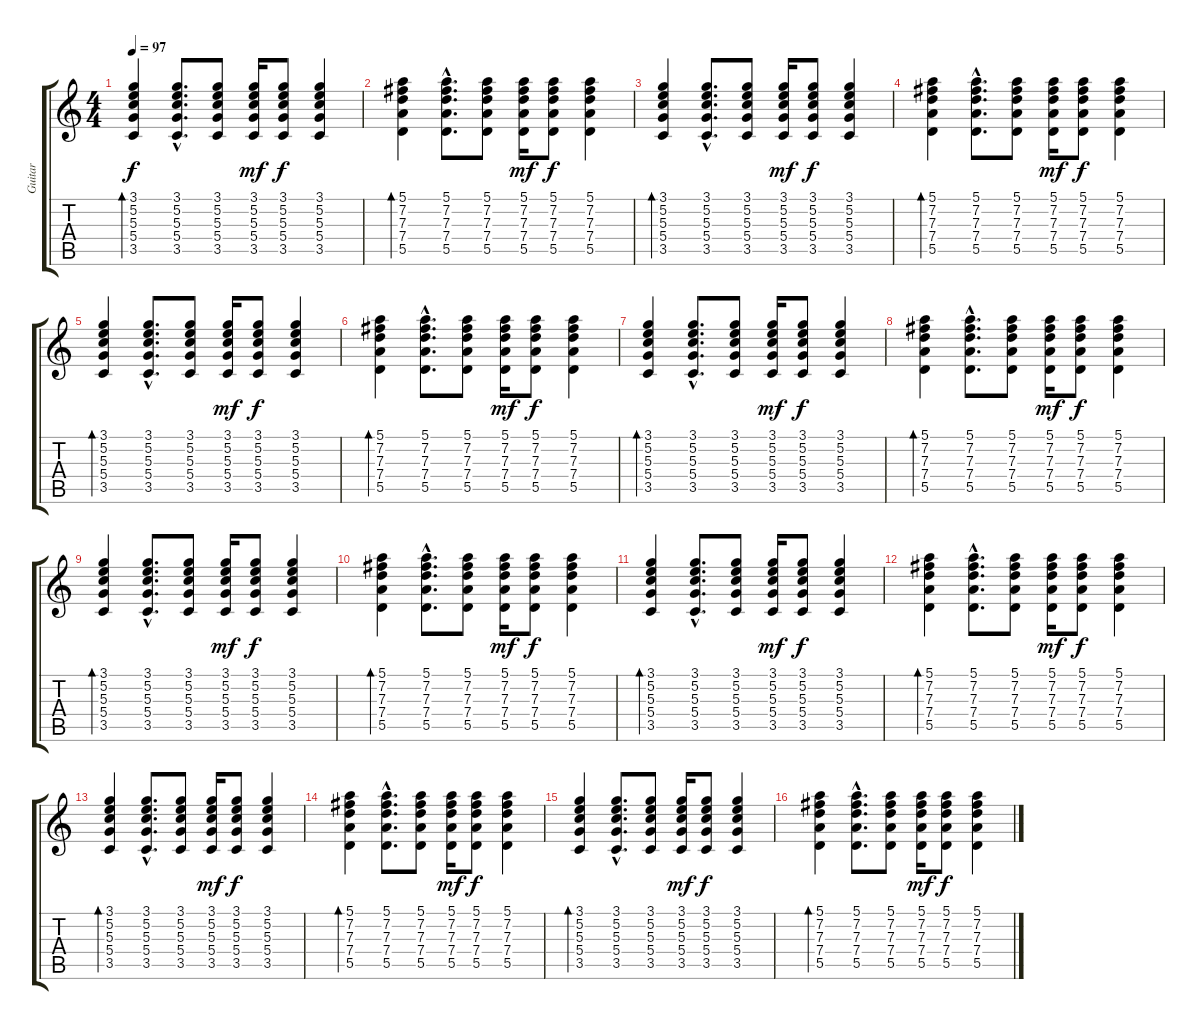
\track ("Guitar" "Guitar") {instrument acousticguitarsteel}
\staff {score tabs}
\tuning (E4 B3 G3 D3 A2 E2) {hide}
\ts (4 4)
\tempo 97
\clef g2
\ks c
(3.1 5.2 5.3 5.4 3.5).4{bd 60 dy f} (3.1{hac} 5.2{hac} 5.3{hac} 5.4{hac} 3.5{hac}).8{d} (3.1 5.2 5.3 5.4 3.5).8 (3.1 5.2 5.3 5.4 3.5).16{dy mf} (3.1 5.2 5.3 5.4 3.5).8{dy f} (3.1 5.2 5.3 5.4 3.5).4 |
(5.1 7.2 7.3 7.4 5.5).4{bd 30} (5.1{hac} 7.2{hac} 7.3{hac} 7.4{hac} 5.5{hac}).8{d} (5.1 7.2 7.3 7.4 5.5).8 (5.1 7.2 7.3 7.4 5.5).16{dy mf} (5.1 7.2 7.3 7.4 5.5).8{dy f} (5.1 7.2 7.3 7.4 5.5).4 |
(3.1 5.2 5.3 5.4 3.5).4{bd 60} (3.1{hac} 5.2{hac} 5.3{hac} 5.4{hac} 3.5{hac}).8{d} (3.1 5.2 5.3 5.4 3.5).8 (3.1 5.2 5.3 5.4 3.5).16{dy mf} (3.1 5.2 5.3 5.4 3.5).8{dy f} (3.1 5.2 5.3 5.4 3.5).4 |
(5.1 7.2 7.3 7.4 5.5).4{bd 30} (5.1{hac} 7.2{hac} 7.3{hac} 7.4{hac} 5.5{hac}).8{d} (5.1 7.2 7.3 7.4 5.5).8 (5.1 7.2 7.3 7.4 5.5).16{dy mf} (5.1 7.2 7.3 7.4 5.5).8{dy f} (5.1 7.2 7.3 7.4 5.5).4 |
(3.1 5.2 5.3 5.4 3.5).4{bd 60} (3.1{hac} 5.2{hac} 5.3{hac} 5.4{hac} 3.5{hac}).8{d} (3.1 5.2 5.3 5.4 3.5).8 (3.1 5.2 5.3 5.4 3.5).16{dy mf} (3.1 5.2 5.3 5.4 3.5).8{dy f} (3.1 5.2 5.3 5.4 3.5).4 |
(5.1 7.2 7.3 7.4 5.5).4{bd 30} (5.1{hac} 7.2{hac} 7.3{hac} 7.4{hac} 5.5{hac}).8{d} (5.1 7.2 7.3 7.4 5.5).8 (5.1 7.2 7.3 7.4 5.5).16{dy mf} (5.1 7.2 7.3 7.4 5.5).8{dy f} (5.1 7.2 7.3 7.4 5.5).4 |
(3.1 5.2 5.3 5.4 3.5).4{bd 60} (3.1{hac} 5.2{hac} 5.3{hac} 5.4{hac} 3.5{hac}).8{d} (3.1 5.2 5.3 5.4 3.5).8 (3.1 5.2 5.3 5.4 3.5).16{dy mf} (3.1 5.2 5.3 5.4 3.5).8{dy f} (3.1 5.2 5.3 5.4 3.5).4 |
(5.1 7.2 7.3 7.4 5.5).4{bd 30} (5.1{hac} 7.2{hac} 7.3{hac} 7.4{hac} 5.5{hac}).8{d} (5.1 7.2 7.3 7.4 5.5).8 (5.1 7.2 7.3 7.4 5.5).16{dy mf} (5.1 7.2 7.3 7.4 5.5).8{dy f} (5.1 7.2 7.3 7.4 5.5).4 |
(3.1 5.2 5.3 5.4 3.5).4{bd 60} (3.1{hac} 5.2{hac} 5.3{hac} 5.4{hac} 3.5{hac}).8{d} (3.1 5.2 5.3 5.4 3.5).8 (3.1 5.2 5.3 5.4 3.5).16{dy mf} (3.1 5.2 5.3 5.4 3.5).8{dy f} (3.1 5.2 5.3 5.4 3.5).4 |
(5.1 7.2 7.3 7.4 5.5).4{bd 30} (5.1{hac} 7.2{hac} 7.3{hac} 7.4{hac} 5.5{hac}).8{d} (5.1 7.2 7.3 7.4 5.5).8 (5.1 7.2 7.3 7.4 5.5).16{dy mf} (5.1 7.2 7.3 7.4 5.5).8{dy f} (5.1 7.2 7.3 7.4 5.5).4 |
(3.1 5.2 5.3 5.4 3.5).4{bd 60} (3.1{hac} 5.2{hac} 5.3{hac} 5.4{hac} 3.5{hac}).8{d} (3.1 5.2 5.3 5.4 3.5).8 (3.1 5.2 5.3 5.4 3.5).16{dy mf} (3.1 5.2 5.3 5.4 3.5).8{dy f} (3.1 5.2 5.3 5.4 3.5).4 |
(5.1 7.2 7.3 7.4 5.5).4{bd 30} (5.1{hac} 7.2{hac} 7.3{hac} 7.4{hac} 5.5{hac}).8{d} (5.1 7.2 7.3 7.4 5.5).8 (5.1 7.2 7.3 7.4 5.5).16{dy mf} (5.1 7.2 7.3 7.4 5.5).8{dy f} (5.1 7.2 7.3 7.4 5.5).4 |
(3.1 5.2 5.3 5.4 3.5).4{bd 60} (3.1{hac} 5.2{hac} 5.3{hac} 5.4{hac} 3.5{hac}).8{d} (3.1 5.2 5.3 5.4 3.5).8 (3.1 5.2 5.3 5.4 3.5).16{dy mf} (3.1 5.2 5.3 5.4 3.5).8{dy f} (3.1 5.2 5.3 5.4 3.5).4 |
(5.1 7.2 7.3 7.4 5.5).4{bd 30} (5.1{hac} 7.2{hac} 7.3{hac} 7.4{hac} 5.5{hac}).8{d} (5.1 7.2 7.3 7.4 5.5).8 (5.1 7.2 7.3 7.4 5.5).16{dy mf} (5.1 7.2 7.3 7.4 5.5).8{dy f} (5.1 7.2 7.3 7.4 5.5).4 |
(3.1 5.2 5.3 5.4 3.5).4{bd 60} (3.1{hac} 5.2{hac} 5.3{hac} 5.4{hac} 3.5{hac}).8{d} (3.1 5.2 5.3 5.4 3.5).8 (3.1 5.2 5.3 5.4 3.5).16{dy mf} (3.1 5.2 5.3 5.4 3.5).8{dy f} (3.1 5.2 5.3 5.4 3.5).4 |
(5.1 7.2 7.3 7.4 5.5).4{bd 30} (5.1{hac} 7.2{hac} 7.3{hac} 7.4{hac} 5.5{hac}).8{d} (5.1 7.2 7.3 7.4 5.5).8 (5.1 7.2 7.3 7.4 5.5).16{dy mf} (5.1 7.2 7.3 7.4 5.5).8{dy f} (5.1 7.2 7.3 7.4 5.5).4
